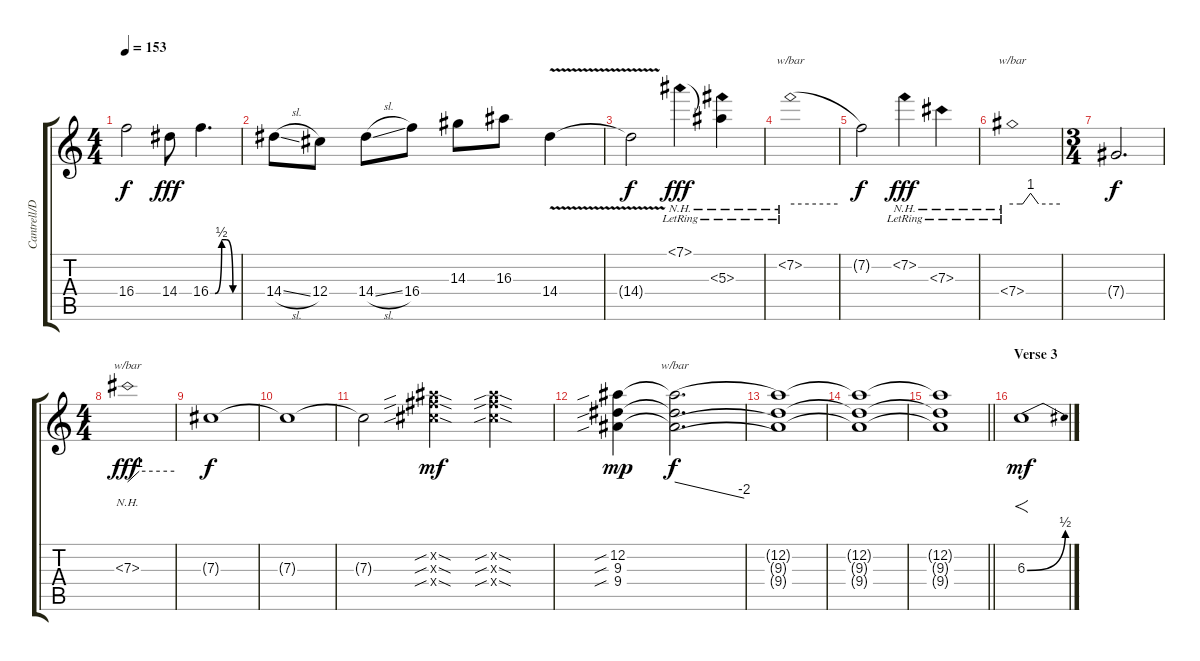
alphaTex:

\track ("Cantrell/DuVall - Lead Guitar" "Cantrell/D") {instrument distortionguitar}
\staff {score tabs}
\tuning (Eb4 Bb3 Gb3 Db3 Ab2 Db2) {hide}
\ts (4 4)
\tempo 153
\clef g2
\ks c
16.4{t}.2{dy f} 14.4.8{dy fff} 16.4{be (custom 0 0 10 0 25 2 35 2 50 0 60 0)}.4{d} |
14.4{sl}.8 12.4.8 14.4{sl}.8 16.4.8 14.3.8 16.3.8 14.4{v}.4 |
14.4{t}.2{dy f} 7.1{nh lr}.4{dy fff} (7.1{t} 5.3{nh lr}).4 |
7.2{nh lr}.1{tbe (hold default 0 0 60 0)} |
7.2{t}.2{dy f} 7.2{nh lr}.4{dy fff} 7.3{nh lr}.4 |
7.4{nh lr}.1{tbe (custom default 0 0 10 0 13 0 23 4 33 0 60 0)} |
\ts (3 4)
7.4{t}.2{d dy f} |
\ts (4 4)
7.3{nh}.1{tbe (custom default 0 0 15 4 60 4) dy fff} |
7.3{t}.1{dy f} |
7.3{t}.1 |
7.3{t}.2 (12.2{sib sod x} 12.3{sib sod x} 12.4{sib sod x}).4{dy mf} (12.2{sib sod x} 12.3{sib sod x} 12.4{sib sod x}).4 |
(12.2{sib} 9.3{sib} 9.4{sib}).4{dy mp} (12.2{t} 9.3{t} 9.4{t}).2{d tbe (dive default 0 0 60 -8) dy f} |
(12.2{t} 9.3{t} 9.4{t}).1 |
(12.2{t} 9.3{t} 9.4{t}).1 |
\barLineRight lightlight
(12.2{t} 9.3{t} 9.4{t}).1 |
\section ("" "Verse 3")
6.3{be (bend 0 0 60 2)}.1{f dy mf}
